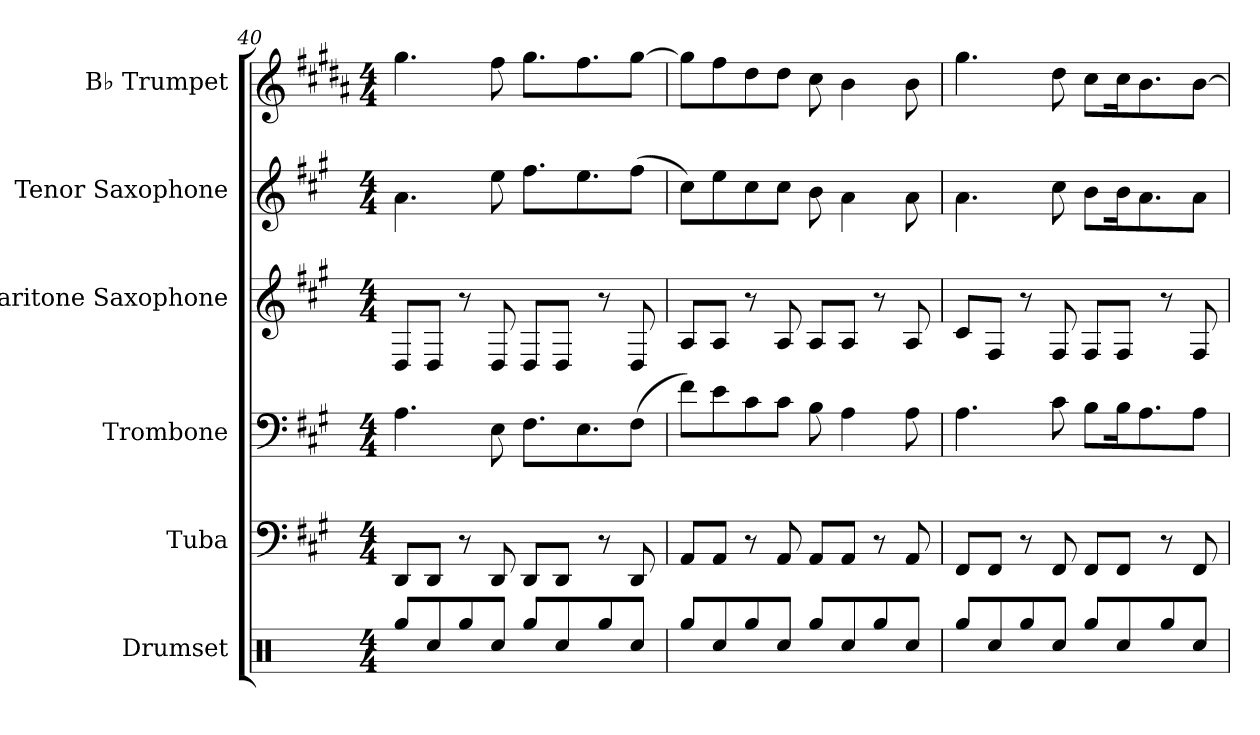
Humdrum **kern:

**kern	**kern	**kern	**kern	**kern	**kern
*part6	*part5	*part4	*part3	*part2	*part1
*staff6	*staff5	*staff4	*staff3	*staff2	*staff1
*I"Drumset	*I"Tuba	*I"Trombone	*I"Baritone Saxophone	*I"Tenor Saxophone	*I"B♭ Trumpet
*I'Drs.	*I'Tba.	*I'Tbn.	*I'Bar. Sax.	*I'T. Sax.	*I'B♭ Tpt.
!!LO:PB:g=z
*clefX	*clefF4	*clefF4	*clefG2	*clefG2	*clefG2
*	*	*	*ITrd12c21	*ITrd8c14	*ITrd1c2
*k[]	*k[f#c#g#]	*k[f#c#g#]	*k[f#c#g#]	*k[f#c#g#]	*k[f#c#g#]
*M4/4	*M4/4	*M4/4	*M4/4	*M4/4	*M4/4
=40	=40	=40	=40	=40	=40
8Rgg/L	8DD/L	4.A\	8DD/L	4.A\	4.ff#\
8Rcc/	8DD/J	.	8DD/J	.	.
8Rgg/	8r	.	8r	.	.
8Rcc/J	8DD/	8E\	8DD/	8e\	8ee\
8Rgg/L	8DD/L	8.F#\L	8DD/L	8.f#\L	8.ff#\L
8Rcc/	8DD/J	.	8DD/J	.	.
.	.	8.E\	.	8.e\	8.ee\
8Rgg/	8r	.	8r	.	.
8Rcc/J	8DD/	(8F#\J	8DD/	(8f#\J	[8ff#\J
=41	=41	=41	=41	=41	=41
8Rgg/L	8AA/L	8f#\L)	8AA/L	8c#\L)	8ff#\L]
8Rcc/	8AA/J	8e\	8AA/J	8e\	8ee\
8Rgg/	8r	8c#\	8r	8c#\	8cc#\
8Rcc/J	8AA/	8c#\J	8AA/	8c#\J	8cc#\J
8Rgg/L	8AA/L	8B\	8AA/L	8B\	8b\
8Rcc/	8AA/J	4A\	8AA/J	4A\	4a\
8Rgg/	8r	.	8r	.	.
8Rcc/J	8AA/	8A\	8AA/	8A\	8a\
=42	=42	=42	=42	=42	=42
8Rgg/L	8FF#/L	4.A\	8C#/L	4.A\	4.ff#\
8Rcc/	8FF#/J	.	8FF#/J	.	.
8Rgg/	8r	.	8r	.	.
8Rcc/J	8FF#/	8c#\	8FF#/	8c#\	8cc#\
8Rgg/L	8FF#/L	8B\L	8FF#/L	8B\L	8b\L
8Rcc/	8FF#/J	16B\K	8FF#/J	16B\K	16b\K
.	.	8.A\	.	8.A\	8.a\
8Rgg/	8r	.	8r	.	.
8Rcc/J	8FF#/	8A\J	8FF#/	8A\J	[8a\J
=	=	=	=	=	=
*-	*-	*-	*-	*-	*-
